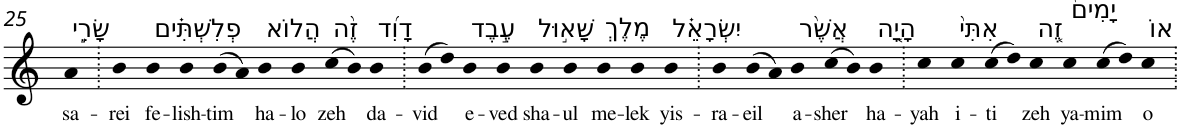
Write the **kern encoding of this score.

**kern	**text
*part1	*part1
*staff1	*staff1
*I"Piano	*
*I'Pno	*
!!LO:PB:g=z
*clefG2	*
*k[]	*
=25	=25
!LO:TX:a:t=שָׂרֵ֣י	!
!	!LO:LY:b
4a	sa-
=26.	=26.
!	!LO:LY:b
4b	-rei
!LO:TX:a:t=פְלִשְׁתִּ֗ים	!
!	!LO:LY:b
4b	fe-
!	!LO:LY:b
4b	-lish-
!	!LO:LY:b
(>8b	-tim
8a)	.
!LO:TX:a:t=הֲלוֹא	!
!	!LO:LY:b
4b	ha-
!	!LO:LY:b
4b	-lo
!LO:TX:a:t=זֶ֨ה	!
!	!LO:LY:b
(>8cc	zeh
8b)	.
!LO:TX:a:t=דָוִ֜ד	!
!	!LO:LY:b
4b	da-
=27.	=27.
!	!LO:LY:b
(>8b	-vid
8dd)	.
!LO:TX:a:t=עֶ֣בֶד	!
!	!LO:LY:b
4b	e-
!	!LO:LY:b
4b	-ved
!LO:TX:a:t=שָׁא֣וּל	!
!	!LO:LY:b
4b	sha-
!	!LO:LY:b
4b	-ul
!LO:TX:a:t=מֶלֶךְ	!
!	!LO:LY:b
4b	me-
!	!LO:LY:b
4b	-lek
!LO:TX:a:t=יִשְׂרָאֵ֗ל	!
!	!LO:LY:b
4b	yis-
=28.	=28.
!	!LO:LY:b
4b	-ra-
!	!LO:LY:b
(>8b	-eil
8a)	.
!LO:TX:a:t=אֲשֶׁ֨ר	!
!	!LO:LY:b
4b	a-
!	!LO:LY:b
(>8cc	-sher
8b)	.
!LO:TX:a:t=הָיָ֤ה	!
!	!LO:LY:b
4b	ha-
=29.	=29.
!	!LO:LY:b
4cc	-yah
!LO:TX:a:t=אִתִּי֙	!
!	!LO:LY:b
4cc	i-
!	!LO:LY:b
(>8cc	-ti
8dd)	.
!LO:TX:a:t=זֶ֤ה	!
!	!LO:LY:b
4cc	zeh
!LO:TX:a:t=יָמִים֙	!
!	!LO:LY:b
4cc	ya-
!	!LO:LY:b
(>8cc	-mim
8dd)	.
!LO:TX:a:t=אוֹ	!
!	!LO:LY:b
4cc	o
=.	=.
*-	*-
